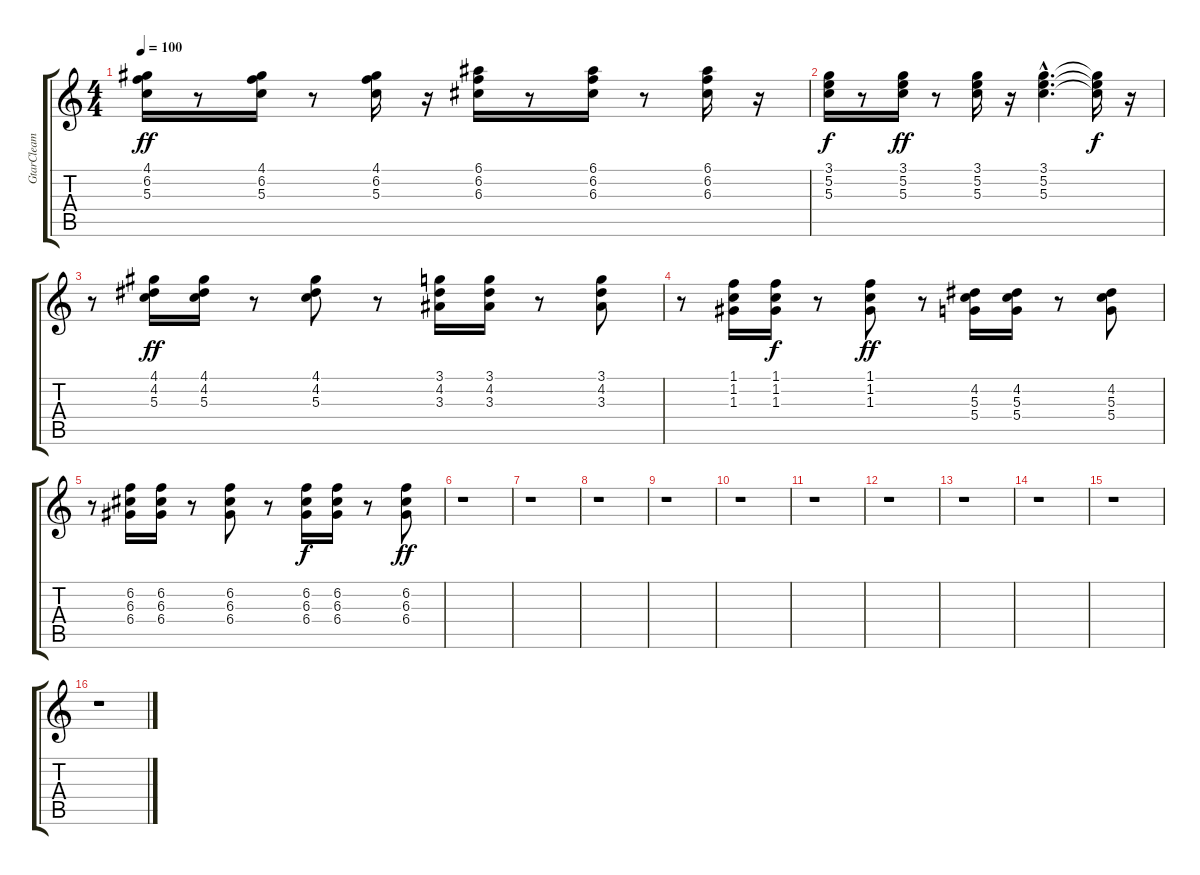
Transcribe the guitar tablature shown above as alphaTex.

\track ("GtarCleam" "GtarCleam") {instrument electricguitarclean}
\staff {score tabs}
\tuning (E4 B3 G3 D3 A2 E2) {hide}
\ts (4 4)
\tempo 100
\clef g2
\ks c
(4.1 6.2 5.3).16{dy ff} r.8 (4.1 6.2 5.3).16 r.8 (4.1 6.2 5.3).16 r.16 (6.1 6.2 6.3).16 r.8 (6.1 6.2 6.3).16 r.8 (6.1 6.2 6.3).16 r.16 |
(3.1 5.2 5.3).16{dy f} r.8 (3.1 5.2 5.3).16{dy ff} r.8 (3.1 5.2 5.3).16 r.16 (3.1{hac} 5.2{hac} 5.3{hac}).4{d} (3.1{t} 5.2{t} 5.3{t}).16{dy f} r.16 |
r.8 (4.1 4.2 5.3).16{dy ff} (4.1 4.2 5.3).16 r.8 (4.1 4.2 5.3).8 r.8 (3.1 4.2 3.3).16 (3.1 4.2 3.3).16 r.8 (3.1 4.2 3.3).8 |
r.8 (1.1 1.2 1.3).16 (1.1 1.2 1.3).16{dy f} r.8 (1.1 1.2 1.3).8{dy ff} r.8 (4.2 5.3 5.4).16 (4.2 5.3 5.4).16 r.8 (4.2 5.3 5.4).8 |
r.8 (6.2 6.3 6.4).16 (6.2 6.3 6.4).16 r.8 (6.2 6.3 6.4).8 r.8 (6.2 6.3 6.4).16{dy f} (6.2 6.3 6.4).16 r.8 (6.2 6.3 6.4).8{dy ff} |
r.1 |
r.1 |
r.1 |
r.1 |
r.1 |
r.1 |
r.1 |
r.1 |
r.1 |
r.1 |
r.1
